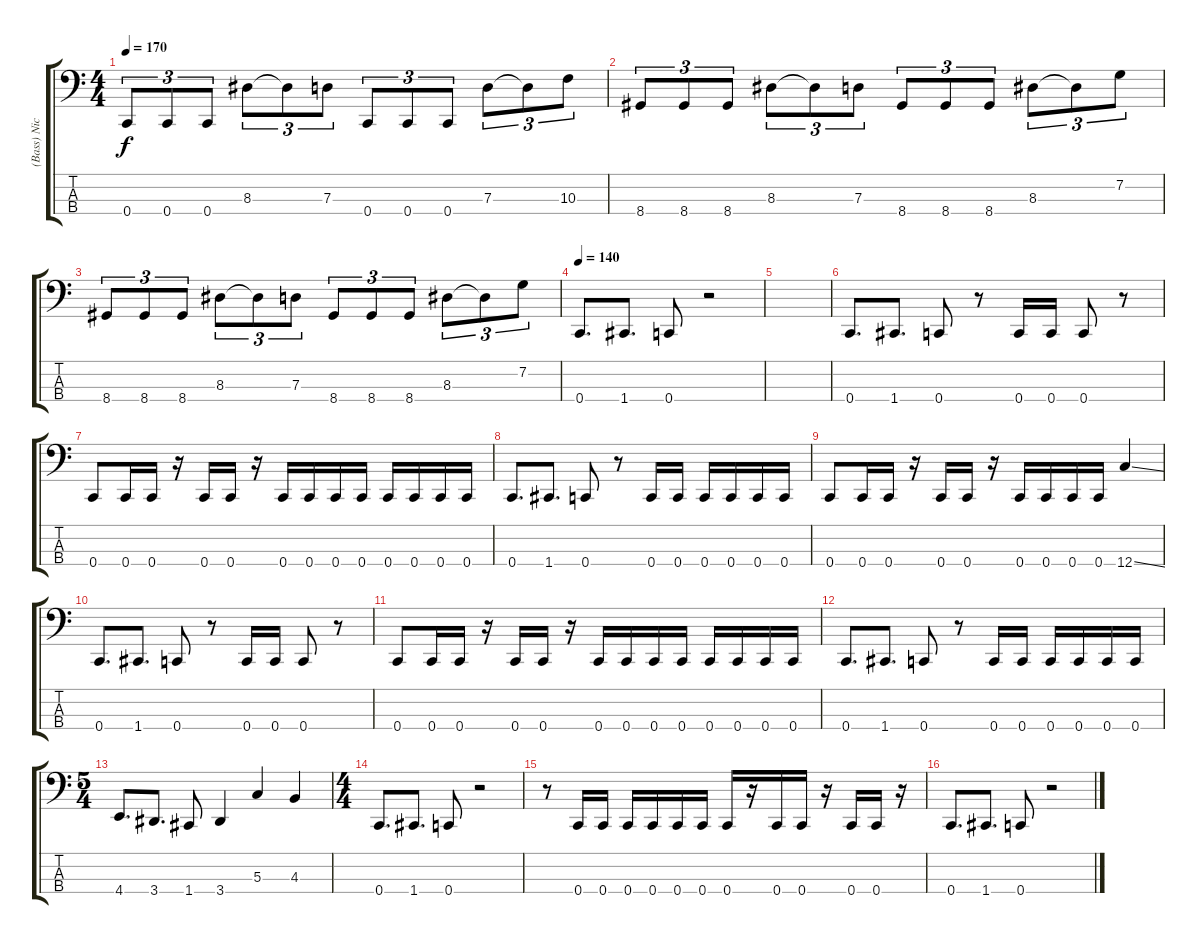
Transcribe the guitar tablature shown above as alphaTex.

\track ("(Bass) Nick" "(Bass) Nic") {instrument electricbassfinger}
\staff {score tabs}
\tuning (F2 C2 G1 C1) {hide}
\ts (4 4)
\tempo 170
\clef f4
\ks c
0.4.8{tu (3 2) dy f} 0.4.8{tu (3 2)} 0.4.8{tu (3 2)} 8.3.8{tu (3 2)} 8.3{t}.8{tu (3 2)} 7.3.8{tu (3 2)} 0.4.8{tu (3 2)} 0.4.8{tu (3 2)} 0.4.8{tu (3 2)} 7.3.8{tu (3 2)} 7.3{t}.8{tu (3 2)} 10.3.8{tu (3 2)} |
8.4.8{tu (3 2)} 8.4.8{tu (3 2)} 8.4.8{tu (3 2)} 8.3.8{tu (3 2)} 8.3{t}.8{tu (3 2)} 7.3.8{tu (3 2)} 8.4.8{tu (3 2)} 8.4.8{tu (3 2)} 8.4.8{tu (3 2)} 8.3.8{tu (3 2)} 8.3{t}.8{tu (3 2)} 7.2.8{tu (3 2)} |
8.4.8{tu (3 2)} 8.4.8{tu (3 2)} 8.4.8{tu (3 2)} 8.3.8{tu (3 2)} 8.3{t}.8{tu (3 2)} 7.3.8{tu (3 2)} 8.4.8{tu (3 2)} 8.4.8{tu (3 2)} 8.4.8{tu (3 2)} 8.3.8{tu (3 2)} 8.3{t}.8{tu (3 2)} 7.2.8{tu (3 2)} |
\tempo 150
\tempo 140
0.4.8{d} 1.4.8{d} 0.4.8 r.2 |
|
0.4.8{d} 1.4.8{d} 0.4.8 r.8 0.4.16 0.4.16 0.4.8 r.8 |
0.4.8 0.4.16 0.4.16 r.16 0.4.16 0.4.16 r.16 0.4.16 0.4.16 0.4.16 0.4.16 0.4.16 0.4.16 0.4.16 0.4.16 |
0.4.8{d} 1.4.8{d} 0.4.8 r.8 0.4.16 0.4.16 0.4.16 0.4.16 0.4.16 0.4.16 |
0.4.8 0.4.16 0.4.16 r.16 0.4.16 0.4.16 r.16 0.4.16 0.4.16 0.4.16 0.4.16 12.4{ss}.4 |
0.4.8{d} 1.4.8{d} 0.4.8 r.8 0.4.16 0.4.16 0.4.8 r.8 |
0.4.8 0.4.16 0.4.16 r.16 0.4.16 0.4.16 r.16 0.4.16 0.4.16 0.4.16 0.4.16 0.4.16 0.4.16 0.4.16 0.4.16 |
0.4.8{d} 1.4.8{d} 0.4.8 r.8 0.4.16 0.4.16 0.4.16 0.4.16 0.4.16 0.4.16 |
\ts (5 4)
4.4.8{d} 3.4.8{d} 1.4.8 3.4.4 5.3.4 4.3.4 |
\ts (4 4)
0.4.8{d} 1.4.8{d} 0.4.8 r.2 |
r.8 0.4.16 0.4.16 0.4.16 0.4.16 0.4.16 0.4.16 0.4.16 r.16 0.4.16 0.4.16 r.16 0.4.16 0.4.16 r.16 |
0.4.8{d} 1.4.8{d} 0.4.8 r.2
